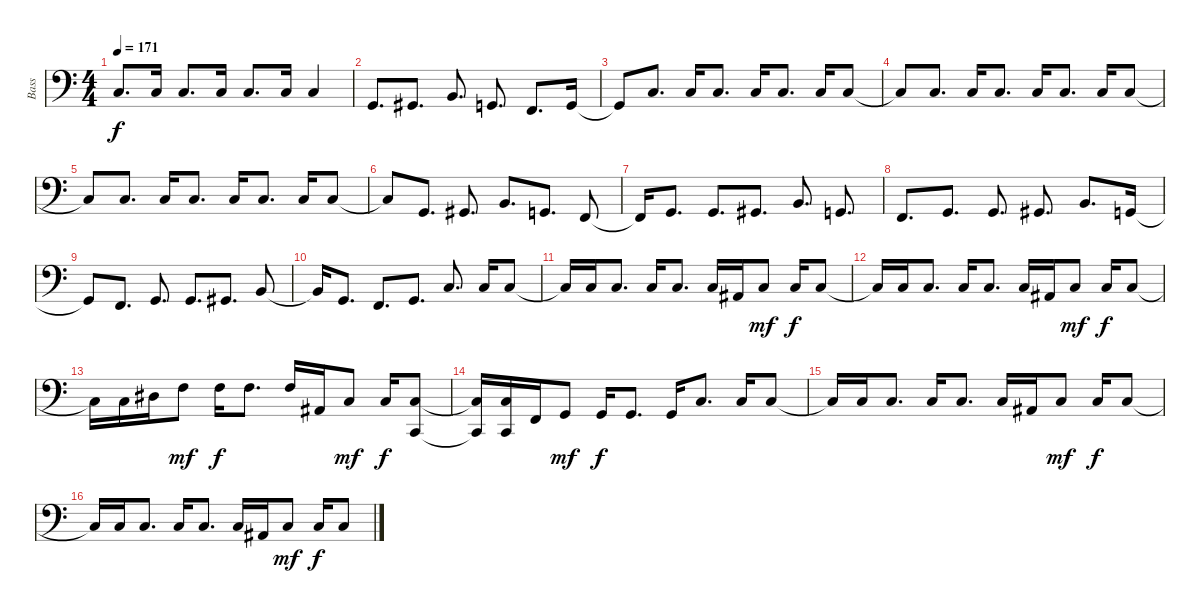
\track ("Bass" "Bass") {instrument electricbassfinger}
\staff {score}
\tuning (G2 D2 A1 E1 B0) {hide}
\ts (4 4)
\tempo 171
\clef f4
\ks c
8.4.8{d dy f} 8.4.16 8.4.8{d} 8.4.16 8.4.8{d} 8.4.16 8.4.4 |
8.5.8{d} 9.5.8{d} 7.4.8{d} 8.5.8{d} 6.5.8{d} 8.5.16 |
8.5{t}.8 8.4.8{d} 8.4.16 8.4.8{d} 8.4.16 8.4.8{d} 8.4.16 8.4.8 |
8.4{t}.8 8.4.8{d} 8.4.16 8.4.8{d} 8.4.16 8.4.8{d} 8.4.16 8.4.8 |
8.4{t}.8 8.4.8{d} 8.4.16 8.4.8{d} 8.4.16 8.4.8{d} 8.4.16 8.4.8 |
8.4{t}.8 8.5.8{d} 9.5.8{d} 7.4.8{d} 8.5.8{d} 6.5.8 |
6.5{t}.16 8.5.8{d} 8.5.8{d} 9.5.8{d} 7.4.8{d} 8.5.8{d} |
6.5.8{d} 8.5.8{d} 8.5.8{d} 9.5.8{d} 7.4.8{d} 8.5.16 |
8.5{t}.8 6.5.8{d} 8.5.8{d} 8.5.8{d} 9.5.8{d} 7.4.8 |
7.4{t}.16 8.5.8{d} 6.5.8{d} 8.5.8{d} 8.4.8{d} 8.4.16 8.4.8 |
8.4{t}.16 8.4.16 8.4.8{d} 8.4.16 8.4.8{d} 8.4.16 6.4.16 8.4.8{dy mf} 8.4.16{dy f} 8.4.8 |
8.4{t}.16 8.4.16 8.4.8{d} 8.4.16 8.4.8{d} 8.4.16 6.4.16 8.4.8{dy mf} 8.4.16{dy f} 8.4.8 |
8.4{t}.16 8.4.16 6.3.16 8.3.8{dy mf} 8.3.16{dy f} 8.3.8{d} 8.3.16 6.4.16 8.4.8{dy mf} 8.4.16{dy f} (3.3 1.5).8 |
(3.3{t} 1.5{t}).16 (3.3 1.5).16 1.4.16 3.4.8{dy mf} 3.4.16{dy f} 3.4.8{d} 3.4.16 3.3.8{d} 3.3.16 3.3.8 |
3.3{t}.16 3.3.16 3.3.8{d} 3.3.16 3.3.8{d} 3.3.16 1.3.16 3.3.8{dy mf} 3.3.16{dy f} 3.3.8 |
3.3{t}.16 3.3.16 3.3.8{d} 3.3.16 3.3.8{d} 3.3.16 1.3.16 3.3.8{dy mf} 3.3.16{dy f} 3.3.8
